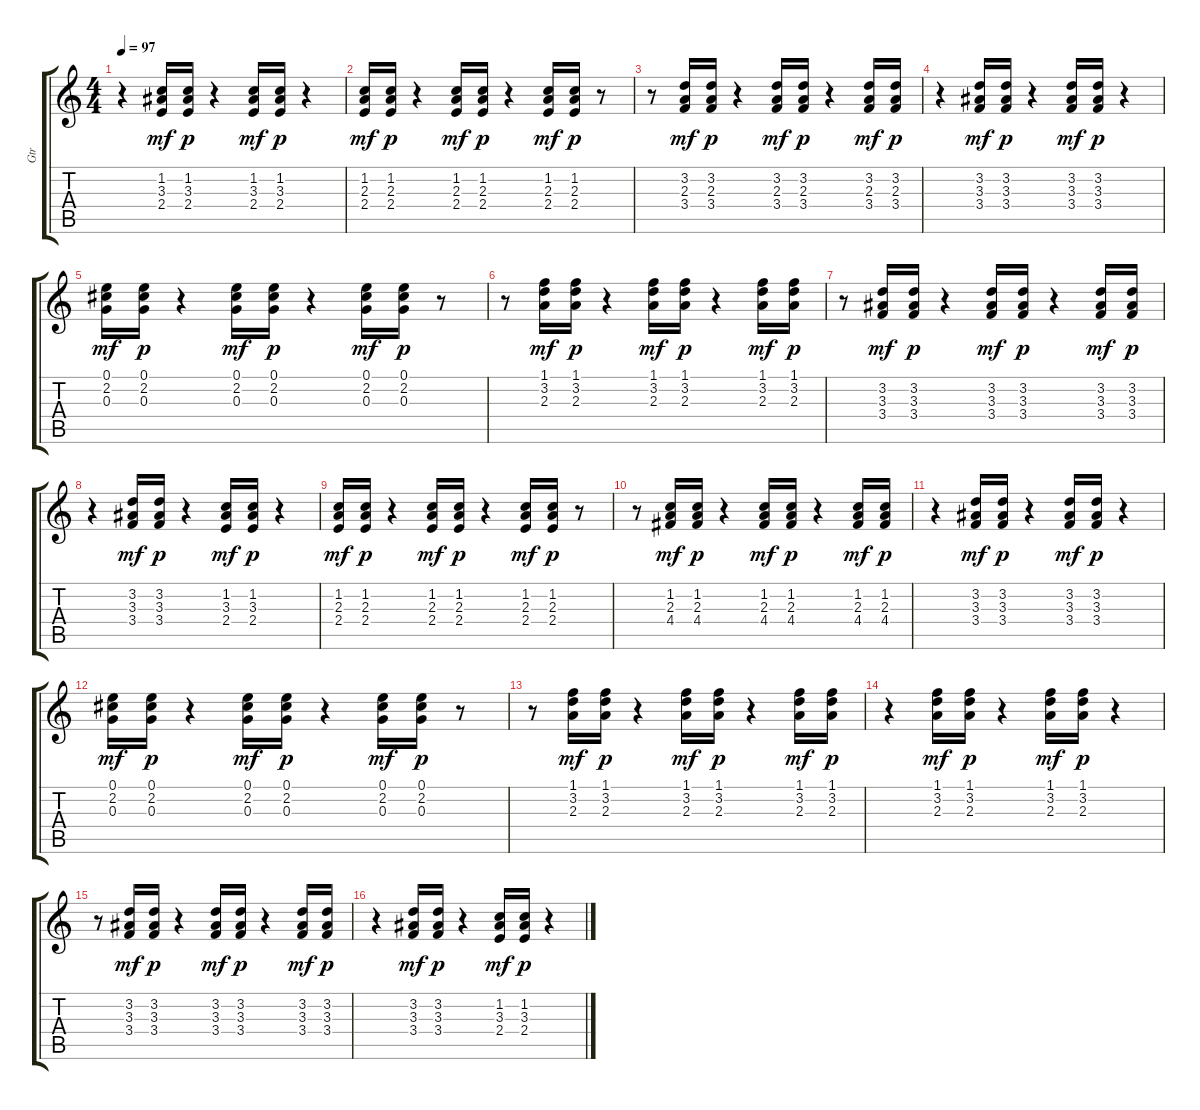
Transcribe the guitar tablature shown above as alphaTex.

\track ("Gtr" "Gtr") {instrument acousticguitarnylon}
\staff {score tabs}
\tuning (E4 B3 G3 D3 A2 E2) {hide}
\ts (4 4)
\tempo 97
\clef g2
\ks c
r.4{dy p} (1.2 3.3 2.4).16{dy mf} (1.2 3.3 2.4).16{dy p} r.4 (1.2 3.3 2.4).16{dy mf} (1.2 3.3 2.4).16{dy p} r.4 |
(1.2 2.3 2.4).16{dy mf} (1.2 2.3 2.4).16{dy p} r.4 (1.2 2.3 2.4).16{dy mf} (1.2 2.3 2.4).16{dy p} r.4 (1.2 2.3 2.4).16{dy mf} (1.2 2.3 2.4).16{dy p} r.8 |
r.8 (3.2 2.3 3.4).16{dy mf} (3.2 2.3 3.4).16{dy p} r.4 (3.2 2.3 3.4).16{dy mf} (3.2 2.3 3.4).16{dy p} r.4 (3.2 2.3 3.4).16{dy mf} (3.2 2.3 3.4).16{dy p} |
r.4 (3.2 3.3 3.4).16{dy mf} (3.2 3.3 3.4).16{dy p} r.4 (3.2 3.3 3.4).16{dy mf} (3.2 3.3 3.4).16{dy p} r.4 |
(0.1 2.2 0.3).16{dy mf} (0.1 2.2 0.3).16{dy p} r.4 (0.1 2.2 0.3).16{dy mf} (0.1 2.2 0.3).16{dy p} r.4 (0.1 2.2 0.3).16{dy mf} (0.1 2.2 0.3).16{dy p} r.8 |
r.8 (1.1 3.2 2.3).16{dy mf} (1.1 3.2 2.3).16{dy p} r.4 (1.1 3.2 2.3).16{dy mf} (1.1 3.2 2.3).16{dy p} r.4 (1.1 3.2 2.3).16{dy mf} (1.1 3.2 2.3).16{dy p} |
r.8 (3.2 3.3 3.4).16{dy mf} (3.2 3.3 3.4).16{dy p} r.4 (3.2 3.3 3.4).16{dy mf} (3.2 3.3 3.4).16{dy p} r.4 (3.2 3.3 3.4).16{dy mf} (3.2 3.3 3.4).16{dy p} |
r.4 (3.2 3.3 3.4).16{dy mf} (3.2 3.3 3.4).16{dy p} r.4 (1.2 3.3 2.4).16{dy mf} (1.2 3.3 2.4).16{dy p} r.4 |
(1.2 2.3 2.4).16{dy mf} (1.2 2.3 2.4).16{dy p} r.4 (1.2 2.3 2.4).16{dy mf} (1.2 2.3 2.4).16{dy p} r.4 (1.2 2.3 2.4).16{dy mf} (1.2 2.3 2.4).16{dy p} r.8 |
r.8 (1.2 2.3 4.4).16{dy mf} (1.2 2.3 4.4).16{dy p} r.4 (1.2 2.3 4.4).16{dy mf} (1.2 2.3 4.4).16{dy p} r.4 (1.2 2.3 4.4).16{dy mf} (1.2 2.3 4.4).16{dy p} |
r.4 (3.2 3.3 3.4).16{dy mf} (3.2 3.3 3.4).16{dy p} r.4 (3.2 3.3 3.4).16{dy mf} (3.2 3.3 3.4).16{dy p} r.4 |
(0.1 2.2 0.3).16{dy mf} (0.1 2.2 0.3).16{dy p} r.4 (0.1 2.2 0.3).16{dy mf} (0.1 2.2 0.3).16{dy p} r.4 (0.1 2.2 0.3).16{dy mf} (0.1 2.2 0.3).16{dy p} r.8 |
r.8 (1.1 3.2 2.3).16{dy mf} (1.1 3.2 2.3).16{dy p} r.4 (1.1 3.2 2.3).16{dy mf} (1.1 3.2 2.3).16{dy p} r.4 (1.1 3.2 2.3).16{dy mf} (1.1 3.2 2.3).16{dy p} |
r.4 (1.1 3.2 2.3).16{dy mf} (1.1 3.2 2.3).16{dy p} r.4 (1.1 3.2 2.3).16{dy mf} (1.1 3.2 2.3).16{dy p} r.4 |
r.8 (3.2 3.3 3.4).16{dy mf} (3.2 3.3 3.4).16{dy p} r.4 (3.2 3.3 3.4).16{dy mf} (3.2 3.3 3.4).16{dy p} r.4 (3.2 3.3 3.4).16{dy mf} (3.2 3.3 3.4).16{dy p} |
r.4 (3.2 3.3 3.4).16{dy mf} (3.2 3.3 3.4).16{dy p} r.4 (1.2 3.3 2.4).16{dy mf} (1.2 3.3 2.4).16{dy p} r.4
